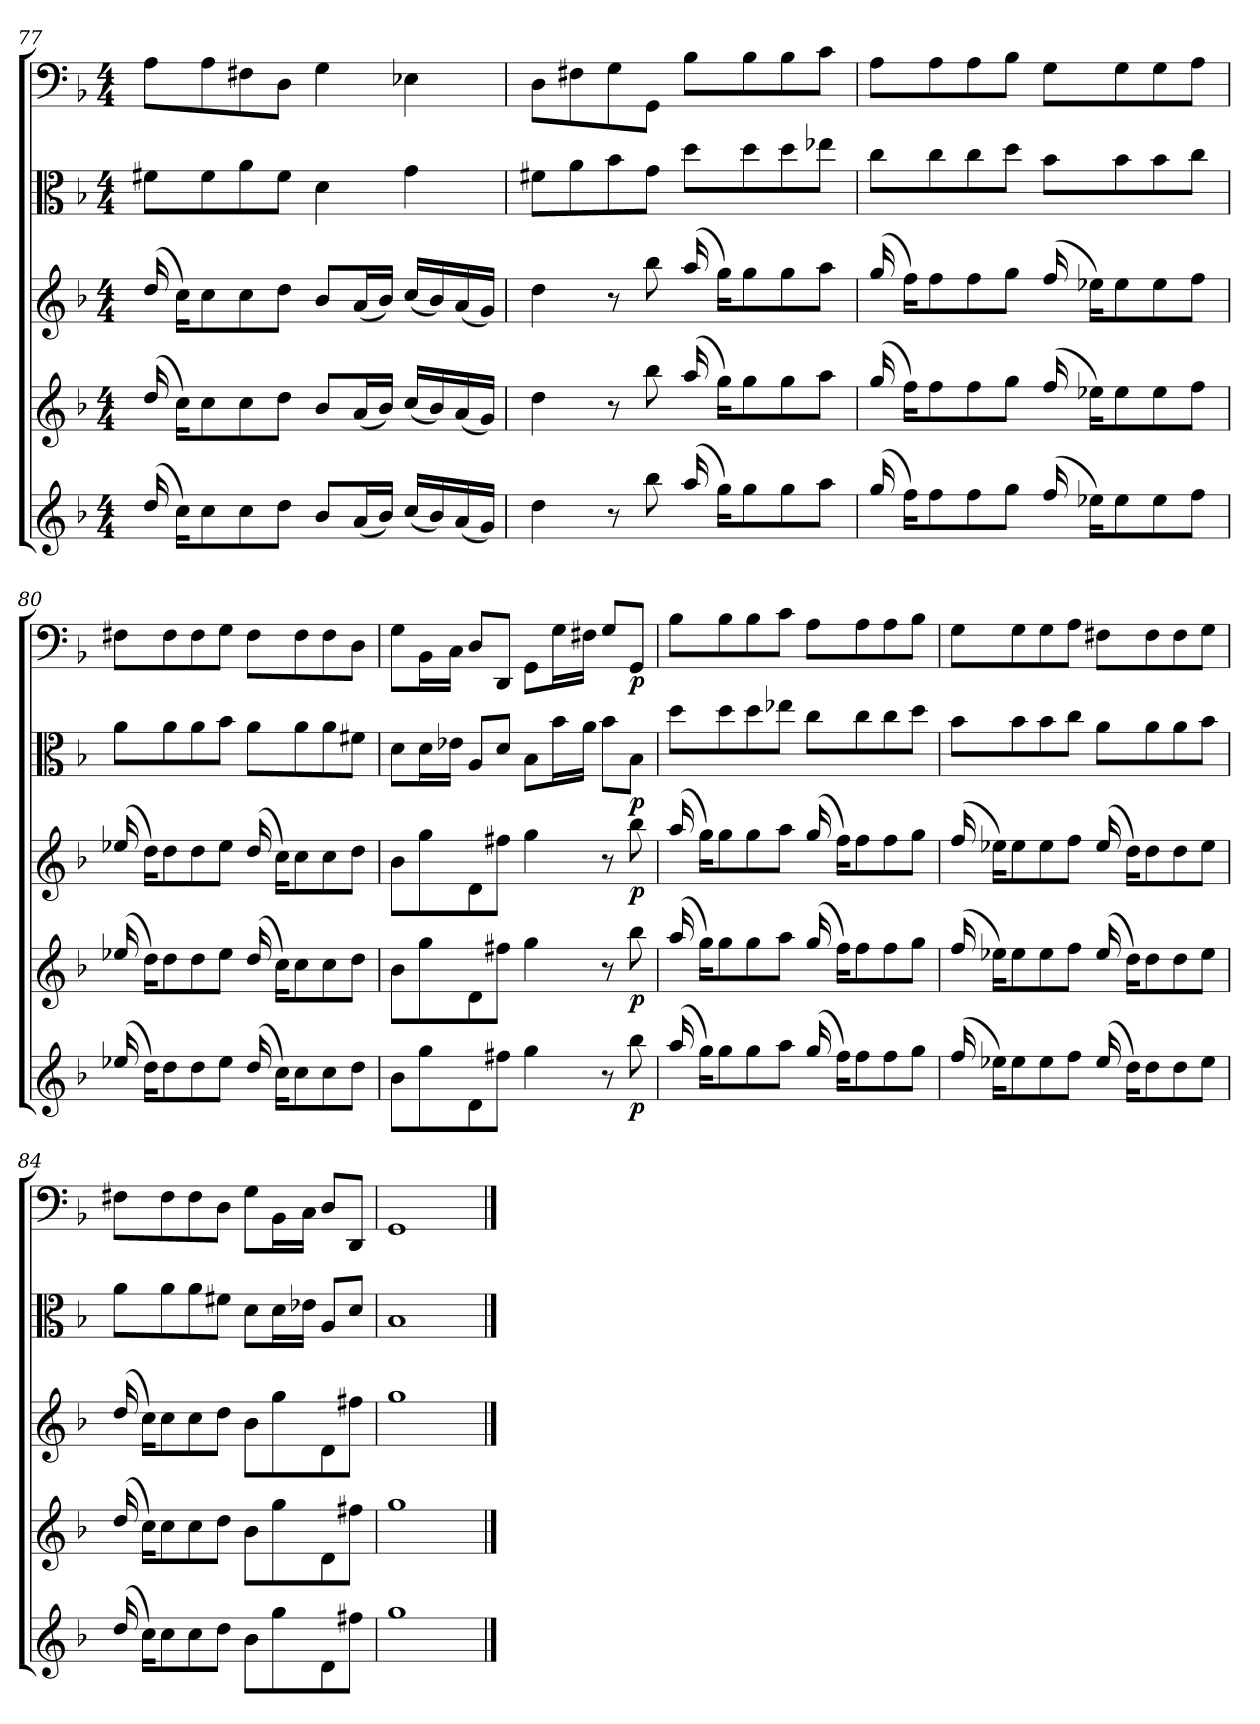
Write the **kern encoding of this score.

**kern	**dynam	**kern	**dynam	**kern	**dynam	**kern	**dynam	**kern	**dynam
*part5	*part5	*part4	*part4	*part3	*part3	*part2	*part2	*part1	*part1
*staff5	*staff5	*staff4	*staff4	*staff3	*staff3	*staff2	*staff2	*staff1	*staff1
*clefG2	*	*clefG2	*	*clefG2	*	*clefC3	*	*clefF4	*
*k[b-]	*	*k[b-]	*	*k[b-]	*	*k[b-]	*	*k[b-]	*
*d:	*	*d:	*	*d:	*	*d:	*	*d:	*
*M4/4	*	*M4/4	*	*M4/4	*	*M4/4	*	*M4/4	*
=77	=77	=77	=77	=77	=77	=77	=77	=77	=77
(16dd/	.	(16dd/	.	(16dd/	.	8f#X\L	.	8A\L	.
16cc\KL)	.	16cc\KL)	.	16cc\KL)	.	.	.	.	.
8cc\	.	8cc\	.	8cc\	.	8f#\	.	8A\	.
8cc\	.	8cc\	.	8cc\	.	8a\	.	8F#X\	.
8dd\J	.	8dd\J	.	8dd\J	.	8f#\J	.	8D\J	.
8b-/L	.	8b-/L	.	8b-/L	.	4d\	.	4G\	.
(16a/L	.	(16a/L	.	(16a/L	.	.	.	.	.
16b-/JJ)	.	16b-/JJ)	.	16b-/JJ)	.	.	.	.	.
(16cc/LL	.	(16cc/LL	.	(16cc/LL	.	4g\	.	4E-X\	.
16b-/)	.	16b-/)	.	16b-/)	.	.	.	.	.
(16a/	.	(16a/	.	(16a/	.	.	.	.	.
16g/JJ)	.	16g/JJ)	.	16g/JJ)	.	.	.	.	.
=78	=78	=78	=78	=78	=78	=78	=78	=78	=78
4dd\	.	4dd\	.	4dd\	.	8f#X\L	.	8D\L	.
.	.	.	.	.	.	8a\	.	8F#X\	.
8r	.	8r	.	8r	.	8b-\	.	8G\	.
8bb-\	.	8bb-\	.	8bb-\	.	8g\J	.	8GG\J	.
(16aa/	.	(16aa/	.	(16aa/	.	8dd\L	.	8B-\L	.
16gg\KL)	.	16gg\KL)	.	16gg\KL)	.	.	.	.	.
8gg\	.	8gg\	.	8gg\	.	8dd\	.	8B-\	.
8gg\	.	8gg\	.	8gg\	.	8dd\	.	8B-\	.
8aa\J	.	8aa\J	.	8aa\J	.	8ee-X\J	.	8c\J	.
=79	=79	=79	=79	=79	=79	=79	=79	=79	=79
(16gg/	.	(16gg/	.	(16gg/	.	8cc\L	.	8A\L	.
16ff\KL)	.	16ff\KL)	.	16ff\KL)	.	.	.	.	.
8ff\	.	8ff\	.	8ff\	.	8cc\	.	8A\	.
8ff\	.	8ff\	.	8ff\	.	8cc\	.	8A\	.
8gg\J	.	8gg\J	.	8gg\J	.	8dd\J	.	8B-\J	.
(16ff/	.	(16ff/	.	(16ff/	.	8b-\L	.	8G\L	.
16ee-X\KL)	.	16ee-X\KL)	.	16ee-X\KL)	.	.	.	.	.
8ee-\	.	8ee-\	.	8ee-\	.	8b-\	.	8G\	.
8ee-\	.	8ee-\	.	8ee-\	.	8b-\	.	8G\	.
8ff\J	.	8ff\J	.	8ff\J	.	8cc\J	.	8A\J	.
=80	=80	=80	=80	=80	=80	=80	=80	=80	=80
(16ee-X/	.	(16ee-X/	.	(16ee-X/	.	8a\L	.	8F#X\L	.
16dd\KL)	.	16dd\KL)	.	16dd\KL)	.	.	.	.	.
8dd\	.	8dd\	.	8dd\	.	8a\	.	8F#\	.
8dd\	.	8dd\	.	8dd\	.	8a\	.	8F#\	.
8ee-\J	.	8ee-\J	.	8ee-\J	.	8b-\J	.	8G\J	.
(16dd/	.	(16dd/	.	(16dd/	.	8a\L	.	8F#\L	.
16cc\KL)	.	16cc\KL)	.	16cc\KL)	.	.	.	.	.
8cc\	.	8cc\	.	8cc\	.	8a\	.	8F#\	.
8cc\	.	8cc\	.	8cc\	.	8a\	.	8F#\	.
8dd\J	.	8dd\J	.	8dd\J	.	8f#X\J	.	8D\J	.
=81	=81	=81	=81	=81	=81	=81	=81	=81	=81
8b-\L	.	8b-\L	.	8b-\L	.	8d\L	.	8G\L	.
8gg\	.	8gg\	.	8gg\	.	16d\L	.	16BB-\L	.
.	.	.	.	.	.	16e-X\JJ	.	16C\JJ	.
8d\	.	8d\	.	8d\	.	8A/L	.	8D/L	.
8ff#X\J	.	8ff#X\J	.	8ff#X\J	.	8d/J	.	8DD/J	.
4gg\	.	4gg\	.	4gg\	.	8B-\L	.	8GG\L	.
.	.	.	.	.	.	16b-\L	.	16G\L	.
.	.	.	.	.	.	16a\JJ	.	16F#X\JJ	.
8r	.	8r	.	8r	.	8b-\L	.	8G/L	.
8bb-\	p	8bb-\	p	8bb-\	p	8B-\J	p	8GG/J	p
=82	=82	=82	=82	=82	=82	=82	=82	=82	=82
(16aa/	.	(16aa/	.	(16aa/	.	8dd\L	.	8B-\L	.
16gg\KL)	.	16gg\KL)	.	16gg\KL)	.	.	.	.	.
8gg\	.	8gg\	.	8gg\	.	8dd\	.	8B-\	.
8gg\	.	8gg\	.	8gg\	.	8dd\	.	8B-\	.
8aa\J	.	8aa\J	.	8aa\J	.	8ee-X\J	.	8c\J	.
(16gg/	.	(16gg/	.	(16gg/	.	8cc\L	.	8A\L	.
16ff\KL)	.	16ff\KL)	.	16ff\KL)	.	.	.	.	.
8ff\	.	8ff\	.	8ff\	.	8cc\	.	8A\	.
8ff\	.	8ff\	.	8ff\	.	8cc\	.	8A\	.
8gg\J	.	8gg\J	.	8gg\J	.	8dd\J	.	8B-\J	.
=83	=83	=83	=83	=83	=83	=83	=83	=83	=83
(16ff/	.	(16ff/	.	(16ff/	.	8b-\L	.	8G\L	.
16ee-X\KL)	.	16ee-X\KL)	.	16ee-X\KL)	.	.	.	.	.
8ee-\	.	8ee-\	.	8ee-\	.	8b-\	.	8G\	.
8ee-\	.	8ee-\	.	8ee-\	.	8b-\	.	8G\	.
8ff\J	.	8ff\J	.	8ff\J	.	8cc\J	.	8A\J	.
(16ee-/	.	(16ee-/	.	(16ee-/	.	8a\L	.	8F#X\L	.
16dd\KL)	.	16dd\KL)	.	16dd\KL)	.	.	.	.	.
8dd\	.	8dd\	.	8dd\	.	8a\	.	8F#\	.
8dd\	.	8dd\	.	8dd\	.	8a\	.	8F#\	.
8ee-\J	.	8ee-\J	.	8ee-\J	.	8b-\J	.	8G\J	.
=84	=84	=84	=84	=84	=84	=84	=84	=84	=84
(16dd/	.	(16dd/	.	(16dd/	.	8a\L	.	8F#X\L	.
16cc\KL)	.	16cc\KL)	.	16cc\KL)	.	.	.	.	.
8cc\	.	8cc\	.	8cc\	.	8a\	.	8F#\	.
8cc\	.	8cc\	.	8cc\	.	8a\	.	8F#\	.
8dd\J	.	8dd\J	.	8dd\J	.	8f#X\J	.	8D\J	.
8b-\L	.	8b-\L	.	8b-\L	.	8d\L	.	8G\L	.
8gg\	.	8gg\	.	8gg\	.	16d\L	.	16BB-\L	.
.	.	.	.	.	.	16e-X\JJ	.	16C\JJ	.
8d\	.	8d\	.	8d\	.	8A/L	.	8D/L	.
8ff#X\J	.	8ff#X\J	.	8ff#X\J	.	8d/J	.	8DD/J	.
=85	=85	=85	=85	=85	=85	=85	=85	=85	=85
1gg\	.	1gg\	.	1gg\	.	1B-/	.	1GG/	.
==	==	==	==	==	==	==	==	==	==
*-	*-	*-	*-	*-	*-	*-	*-	*-	*-
